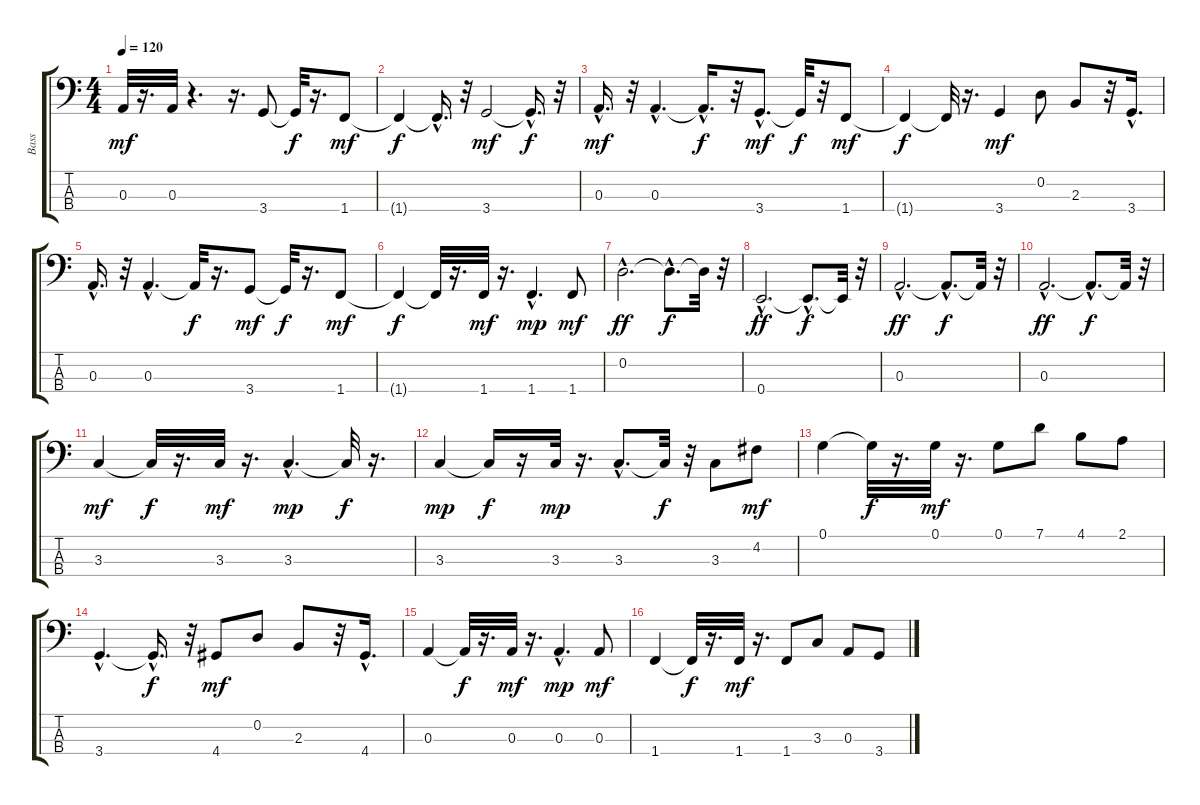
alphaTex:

\track ("Bass    " "Bass    ") {instrument electricbassfinger}
\staff {score tabs}
\tuning (G2 D2 A1 E1) {hide}
\ts (4 4)
\tempo 120
\clef f4
\ks c
0.3.32{dy mf} r.16{d} 0.3.32 r.4{d} r.16{d} 3.4.8 3.4{t}.32{dy f} r.16{d} 1.4.8{dy mf} |
1.4{t}.4{dy f} 1.4{hac t}.16{d} r.32 3.4.2{dy mf} 3.4{hac t}.16{d dy f} r.32 |
0.3{hac}.16{d dy mf} r.32 0.3{hac}.4{d} 0.3{hac t}.16{d dy f} r.32 3.4{hac}.8{d dy mf} 3.4{t}.32{dy f} r.32 1.4.8{dy mf} |
1.4{t}.4{dy f} 1.4{t}.32 r.16{d} 3.4.4{dy mf} 0.2.8 2.3.8 r.32 3.4{hac}.16{d} |
0.3{hac}.16{d} r.32 0.3{hac}.4{d} 0.3{t}.32{dy f} r.16{d} 3.4.8{dy mf} 3.4{t}.32{dy f} r.16{d} 1.4.8{dy mf} |
1.4{t}.4{dy f} 1.4{t}.32 r.16{d} 1.4.32{dy mf} r.16{d} 1.4{hac}.4{d dy mp} 1.4.8{dy mf} |
0.2{hac}.2{d dy ff} 0.2{hac t}.8{d dy f} 0.2{t}.32 r.32 |
0.4{hac}.2{d dy ff} 0.4{hac t}.8{d dy f} 0.4{t}.32 r.32 |
0.3{hac}.2{d dy ff} 0.3{hac t}.8{d dy f} 0.3{t}.32 r.32 |
0.3{hac}.2{d dy ff} 0.3{hac t}.8{d dy f} 0.3{t}.32 r.32 |
3.3.4{dy mf} 3.3{t}.32{dy f} r.16{d} 3.3.32{dy mf} r.16{d} 3.3{hac}.4{d dy mp} 3.3{t}.32{dy f} r.16{d} |
3.3.4{dy mp} 3.3{t}.16{dy f} r.16 3.3.32{dy mp} r.16{d} 3.3{hac}.8{d} 3.3{t}.32{dy f} r.32 3.3.8 4.2.8{dy mf} |
0.1.4 0.1{t}.32{dy f} r.16{d} 0.1.32{dy mf} r.16{d} 0.1.8 7.1.8 4.1.8 2.1.8 |
3.4{hac}.4{d} 3.4{hac t}.16{d dy f} r.32 4.4.8{dy mf} 0.2.8 2.3.8 r.32 4.4{hac}.16{d} |
0.3.4 0.3{t}.32{dy f} r.16{d} 0.3.32{dy mf} r.16{d} 0.3{hac}.4{d dy mp} 0.3.8{dy mf} |
1.4.4 1.4{t}.32{dy f} r.16{d} 1.4.32{dy mf} r.16{d} 1.4.8 3.3.8 0.3.8 3.4.8
